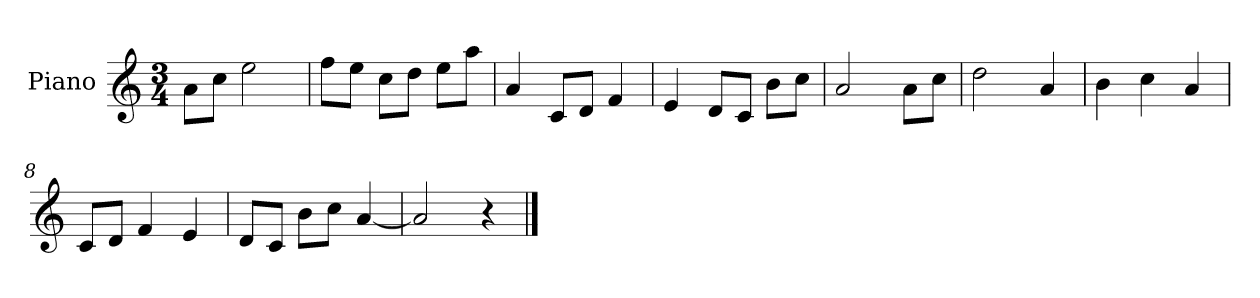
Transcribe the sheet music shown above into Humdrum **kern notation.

**kern
*part1
*staff1
*I"Piano
*I'P-no
*clefG2
*k[]
*M3/4
*MM176
=1
8a\L
8cc\J
2ee\
=2
8ff\L
8ee\J
8cc\L
8dd\J
8ee\L
8aa\J
=3
4a/
8c/L
8d/J
4f/
=4
4e/
8d/L
8c/J
8b\L
8cc\J
=5
2a/
8a\L
8cc\J
=6
2dd\
4a/
=7
4b\
4cc\
4a/
=8
8c/L
8d/J
4f/
4e/
=9
8d/L
8c/J
8b\L
8cc\J
[4a/
!!LO:LB:g=z
=10
2a/]
4r
==
*-
